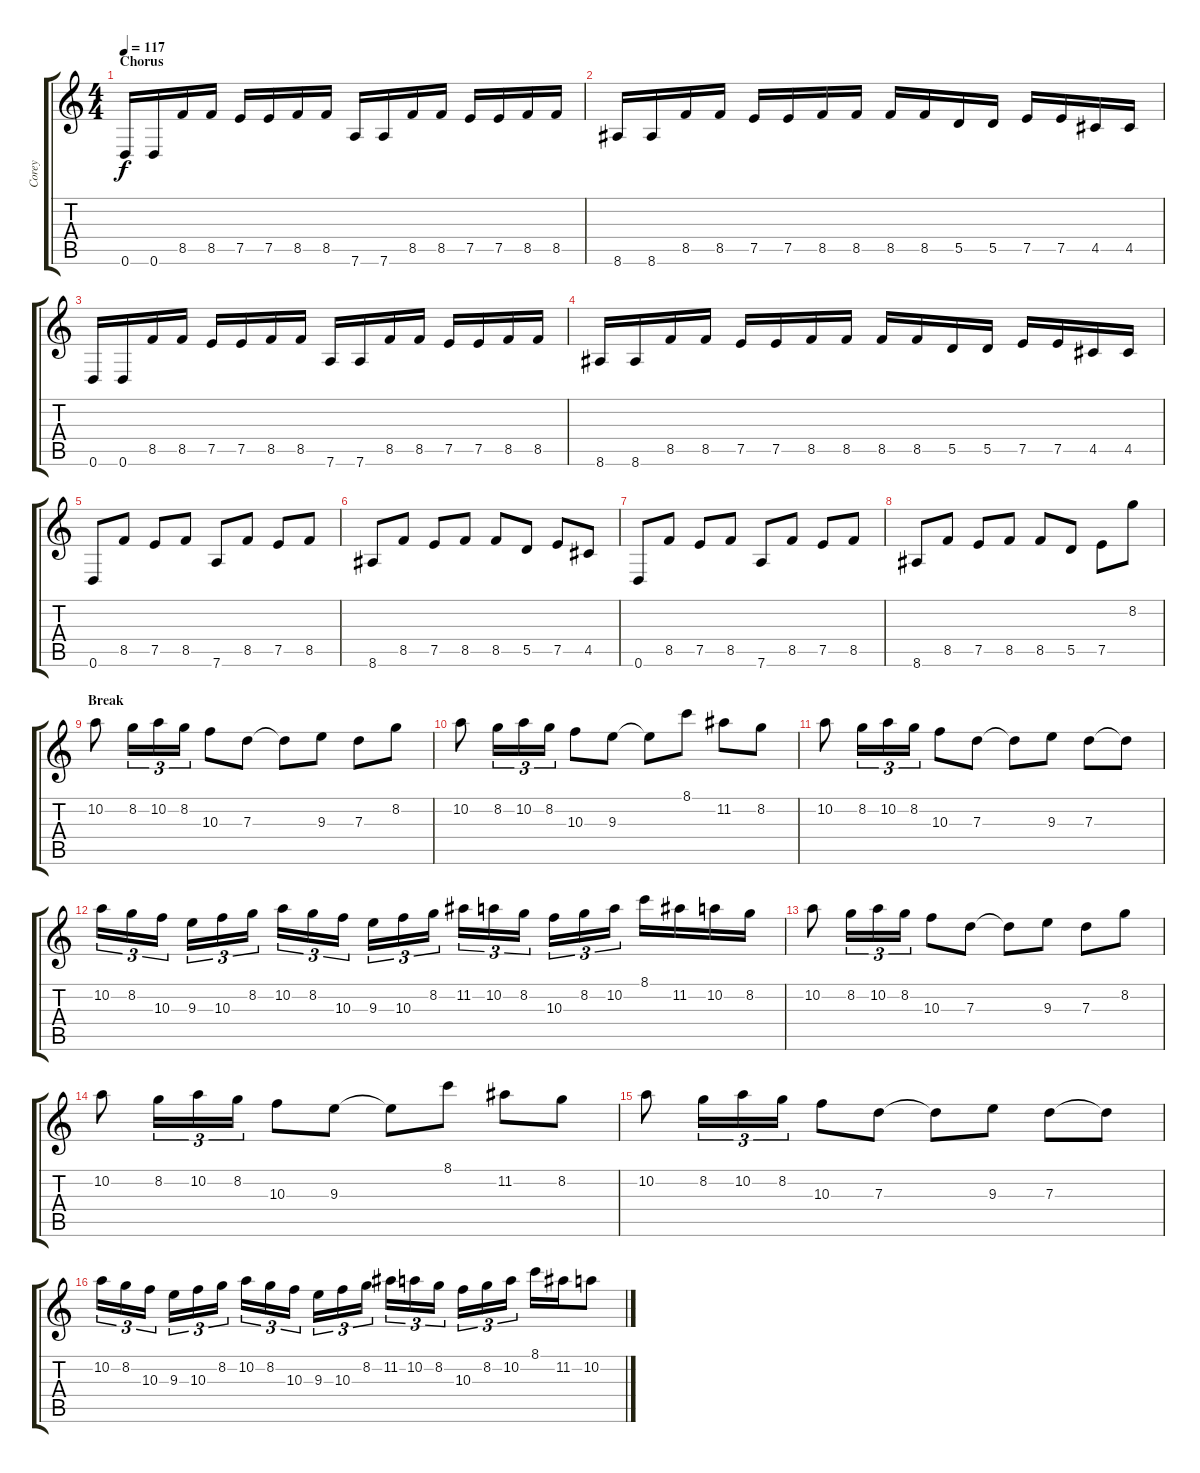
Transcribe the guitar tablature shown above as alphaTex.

\track ("Corey" "Corey") {instrument distortionguitar}
\staff {score tabs}
\tuning (E4 B3 G3 D3 A2 D2) {hide}
\ts (4 4)
\section ("" "Chorus")
\tempo 117
\clef g2
\ks c
0.6.16{dy f} 0.6.16 8.5.16 8.5.16 7.5.16 7.5.16 8.5.16 8.5.16 7.6.16 7.6.16 8.5.16 8.5.16 7.5.16 7.5.16 8.5.16 8.5.16 |
8.6.16 8.6.16 8.5.16 8.5.16 7.5.16 7.5.16 8.5.16 8.5.16 8.5.16 8.5.16 5.5.16 5.5.16 7.5.16 7.5.16 4.5.16 4.5.16 |
0.6.16 0.6.16 8.5.16 8.5.16 7.5.16 7.5.16 8.5.16 8.5.16 7.6.16 7.6.16 8.5.16 8.5.16 7.5.16 7.5.16 8.5.16 8.5.16 |
8.6.16 8.6.16 8.5.16 8.5.16 7.5.16 7.5.16 8.5.16 8.5.16 8.5.16 8.5.16 5.5.16 5.5.16 7.5.16 7.5.16 4.5.16 4.5.16 |
0.6.8 8.5.8 7.5.8 8.5.8 7.6.8 8.5.8 7.5.8 8.5.8 |
8.6.8 8.5.8 7.5.8 8.5.8 8.5.8 5.5.8 7.5.8 4.5.8 |
0.6.8 8.5.8 7.5.8 8.5.8 7.6.8 8.5.8 7.5.8 8.5.8 |
8.6.8 8.5.8 7.5.8 8.5.8 8.5.8 5.5.8 7.5.8 8.2.8 |
\section ("" "Break")
10.2.8 8.2.16{tu (3 2)} 10.2.16{tu (3 2)} 8.2.16{tu (3 2)} 10.3.8 7.3.8 7.3{t}.8 9.3.8 7.3.8 8.2.8 |
10.2.8 8.2.16{tu (3 2)} 10.2.16{tu (3 2)} 8.2.16{tu (3 2)} 10.3.8 9.3.8 9.3{t}.8 8.1.8 11.2.8 8.2.8 |
10.2.8 8.2.16{tu (3 2)} 10.2.16{tu (3 2)} 8.2.16{tu (3 2)} 10.3.8 7.3.8 7.3{t}.8 9.3.8 7.3.8 7.3{t}.8 |
10.2.16{tu (3 2)} 8.2.16{tu (3 2)} 10.3.16{tu (3 2)} 9.3.16{tu (3 2)} 10.3.16{tu (3 2)} 8.2.16{tu (3 2)} 10.2.16{tu (3 2)} 8.2.16{tu (3 2)} 10.3.16{tu (3 2)} 9.3.16{tu (3 2)} 10.3.16{tu (3 2)} 8.2.16{tu (3 2)} 11.2.16{tu (3 2)} 10.2.16{tu (3 2)} 8.2.16{tu (3 2)} 10.3.16{tu (3 2)} 8.2.16{tu (3 2)} 10.2.16{tu (3 2)} 8.1.16 11.2.16 10.2.16 8.2.16 |
10.2.8 8.2.16{tu (3 2)} 10.2.16{tu (3 2)} 8.2.16{tu (3 2)} 10.3.8 7.3.8 7.3{t}.8 9.3.8 7.3.8 8.2.8 |
10.2.8 8.2.16{tu (3 2)} 10.2.16{tu (3 2)} 8.2.16{tu (3 2)} 10.3.8 9.3.8 9.3{t}.8 8.1.8 11.2.8 8.2.8 |
10.2.8 8.2.16{tu (3 2)} 10.2.16{tu (3 2)} 8.2.16{tu (3 2)} 10.3.8 7.3.8 7.3{t}.8 9.3.8 7.3.8 7.3{t}.8 |
10.2.16{tu (3 2)} 8.2.16{tu (3 2)} 10.3.16{tu (3 2)} 9.3.16{tu (3 2)} 10.3.16{tu (3 2)} 8.2.16{tu (3 2)} 10.2.16{tu (3 2)} 8.2.16{tu (3 2)} 10.3.16{tu (3 2)} 9.3.16{tu (3 2)} 10.3.16{tu (3 2)} 8.2.16{tu (3 2)} 11.2.16{tu (3 2)} 10.2.16{tu (3 2)} 8.2.16{tu (3 2)} 10.3.16{tu (3 2)} 8.2.16{tu (3 2)} 10.2.16{tu (3 2)} 8.1.16 11.2.16 10.2.8
